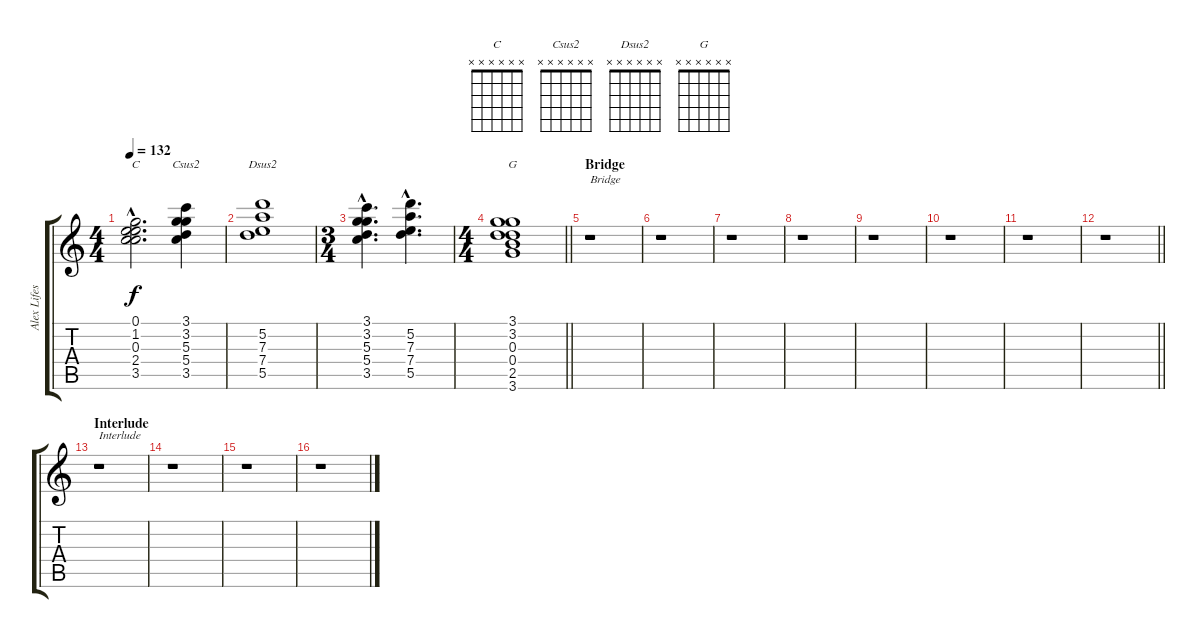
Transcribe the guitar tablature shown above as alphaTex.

\track ("Alex Lifeson 3" "Alex Lifes") {instrument acousticguitarsteel}
\staff {score tabs}
\tuning (E4 B3 G4 D4 A3 E3) {hide}
\chord ("C" x x x x x x) {firstfret 0}
\chord ("Csus2" x x x x x x) {firstfret 0}
\chord ("Dsus2" x x x x x x) {firstfret 0}
\chord ("G" x x x x x x) {firstfret 0}
\ts (4 4)
\tempo 132
\clef g2
\ks c
(0.1{hac} 1.2{hac} 0.3{hac} 2.4{hac} 3.5{hac}).2{d ch "C" dy f} (3.1 3.2 5.3 5.4 3.5).4{ch "Csus2"} |
(5.2 7.3 7.4 5.5).1{ch "Dsus2"} |
\ts (3 4)
(3.1{hac} 3.2{hac} 5.3{hac} 5.4{hac} 3.5{hac}).4{d} (5.2{hac} 7.3{hac} 7.4{hac} 5.5{hac}).4{d} |
\ts (4 4)
\barLineRight lightlight
(3.1 3.2 0.3 0.4 2.5 3.6).1{ch "G"} |
\section ("" "Bridge")
r.1{txt "Bridge"} |
r.1 |
r.1 |
r.1 |
r.1 |
r.1 |
r.1 |
\barLineRight lightlight
r.1 |
\section ("" "Interlude")
r.1{txt "Interlude"} |
r.1 |
r.1 |
r.1
